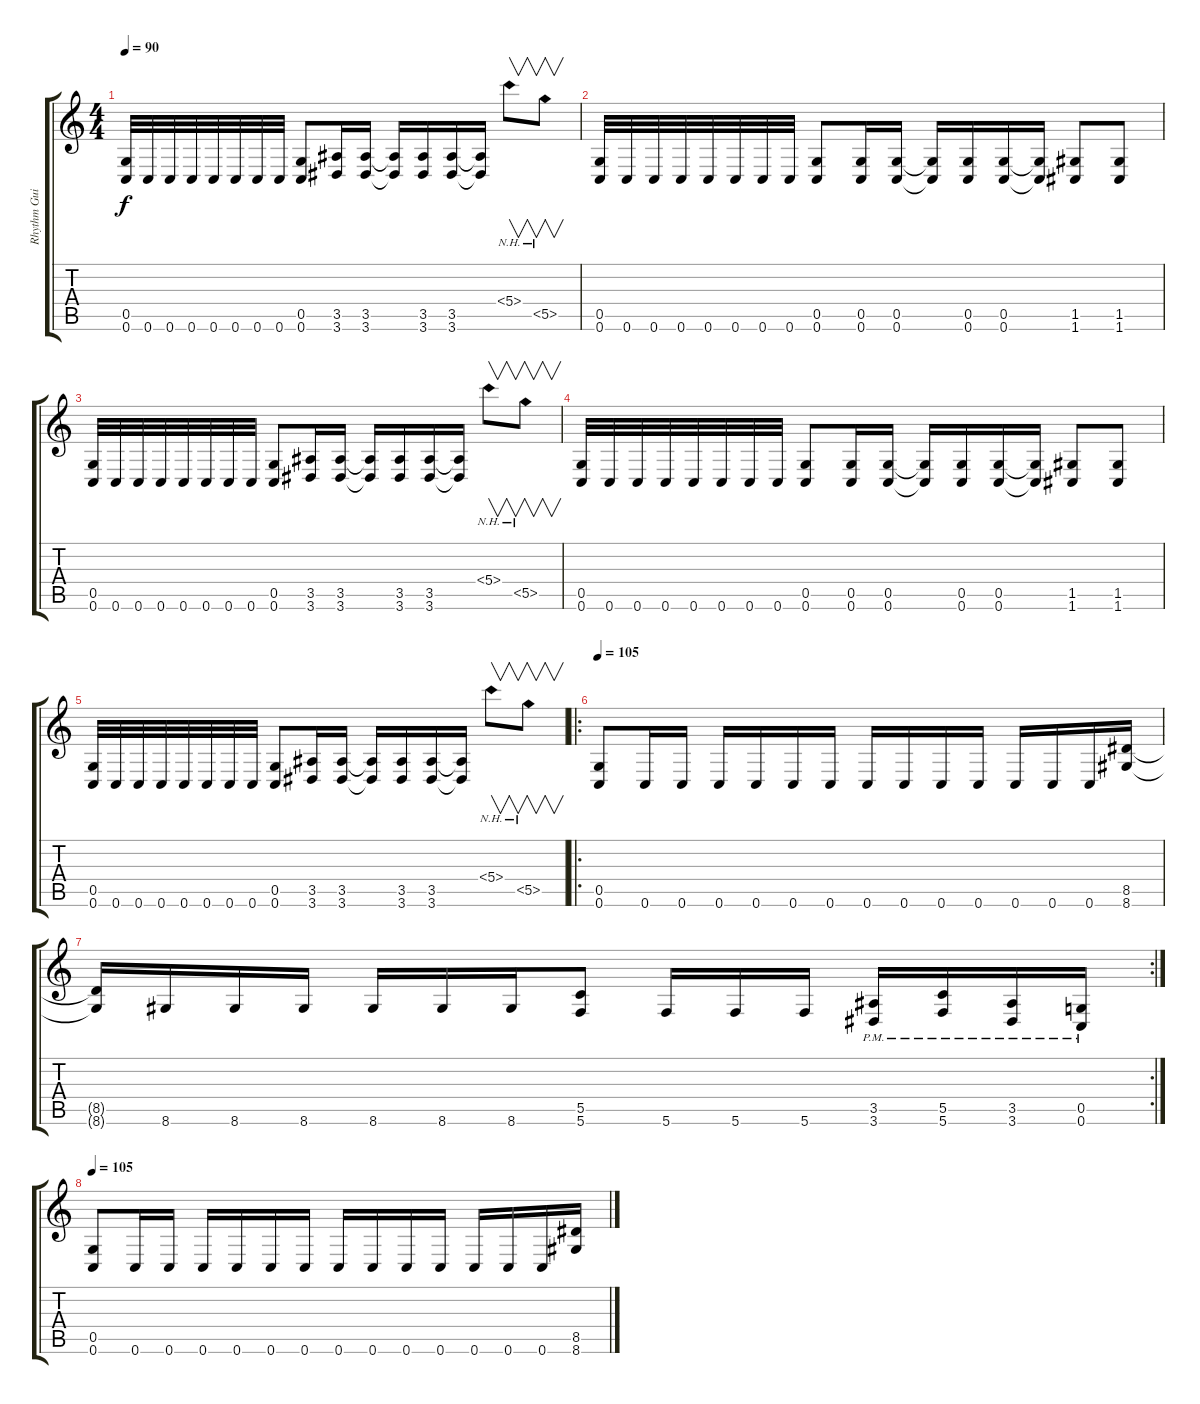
\track ("Rhythm Guitar" "Rhythm Gui") {instrument distortionguitar}
\staff {score tabs}
\tuning (D4 A3 F3 C3 G2 C2) {hide}
\ts (4 4)
\tempo 90
\clef g2
\ks c
(0.5 0.6).32{dy f} 0.6.32 0.6.32 0.6.32 0.6.32 0.6.32 0.6.32 0.6.32 (0.5 0.6).8 (3.5 3.6).16 (3.5 3.6).16 (3.5{t} 3.6{t}).16 (3.5 3.6).16 (3.5 3.6).16 (3.5{t} 3.6{t}).16 5.4{nh}.8{v} 5.5{nh}.8{v} |
(0.5 0.6).32 0.6.32 0.6.32 0.6.32 0.6.32 0.6.32 0.6.32 0.6.32 (0.5 0.6).8 (0.5 0.6).16 (0.5 0.6).16 (0.5{t} 0.6{t}).16 (0.5 0.6).16 (0.5 0.6).16 (0.5{t} 0.6{t}).16 (1.5 1.6).8 (1.5 1.6).8 |
(0.5 0.6).32 0.6.32 0.6.32 0.6.32 0.6.32 0.6.32 0.6.32 0.6.32 (0.5 0.6).8 (3.5 3.6).16 (3.5 3.6).16 (3.5{t} 3.6{t}).16 (3.5 3.6).16 (3.5 3.6).16 (3.5{t} 3.6{t}).16 5.4{nh}.8{v} 5.5{nh}.8{v} |
(0.5 0.6).32 0.6.32 0.6.32 0.6.32 0.6.32 0.6.32 0.6.32 0.6.32 (0.5 0.6).8 (0.5 0.6).16 (0.5 0.6).16 (0.5{t} 0.6{t}).16 (0.5 0.6).16 (0.5 0.6).16 (0.5{t} 0.6{t}).16 (1.5 1.6).8 (1.5 1.6).8 |
(0.5 0.6).32 0.6.32 0.6.32 0.6.32 0.6.32 0.6.32 0.6.32 0.6.32 (0.5 0.6).8 (3.5 3.6).16 (3.5 3.6).16 (3.5{t} 3.6{t}).16 (3.5 3.6).16 (3.5 3.6).16 (3.5{t} 3.6{t}).16 5.4{nh}.8{v} 5.5{nh}.8{v} |
\ro
\tempo 105
(0.5 0.6).8 0.6.16 0.6.16 0.6.16 0.6.16 0.6.16 0.6.16 0.6.16 0.6.16 0.6.16 0.6.16 0.6.16 0.6.16 0.6.16 (8.5 8.6).16 |
\rc 2
(8.5{t} 8.6{t}).16 8.6.16 8.6.16 8.6.16 8.6.16 8.6.16 8.6.16 (5.5 5.6).8 5.6.16 5.6.16 5.6.16 (3.5{pm} 3.6{pm}).16 (5.5{pm} 5.6{pm}).16 (3.5{pm} 3.6{pm}).16 (0.5{pm} 0.6{pm}).16 |
\tempo 105
(0.5 0.6).8 0.6.16 0.6.16 0.6.16 0.6.16 0.6.16 0.6.16 0.6.16 0.6.16 0.6.16 0.6.16 0.6.16 0.6.16 0.6.16 (8.5 8.6).16
